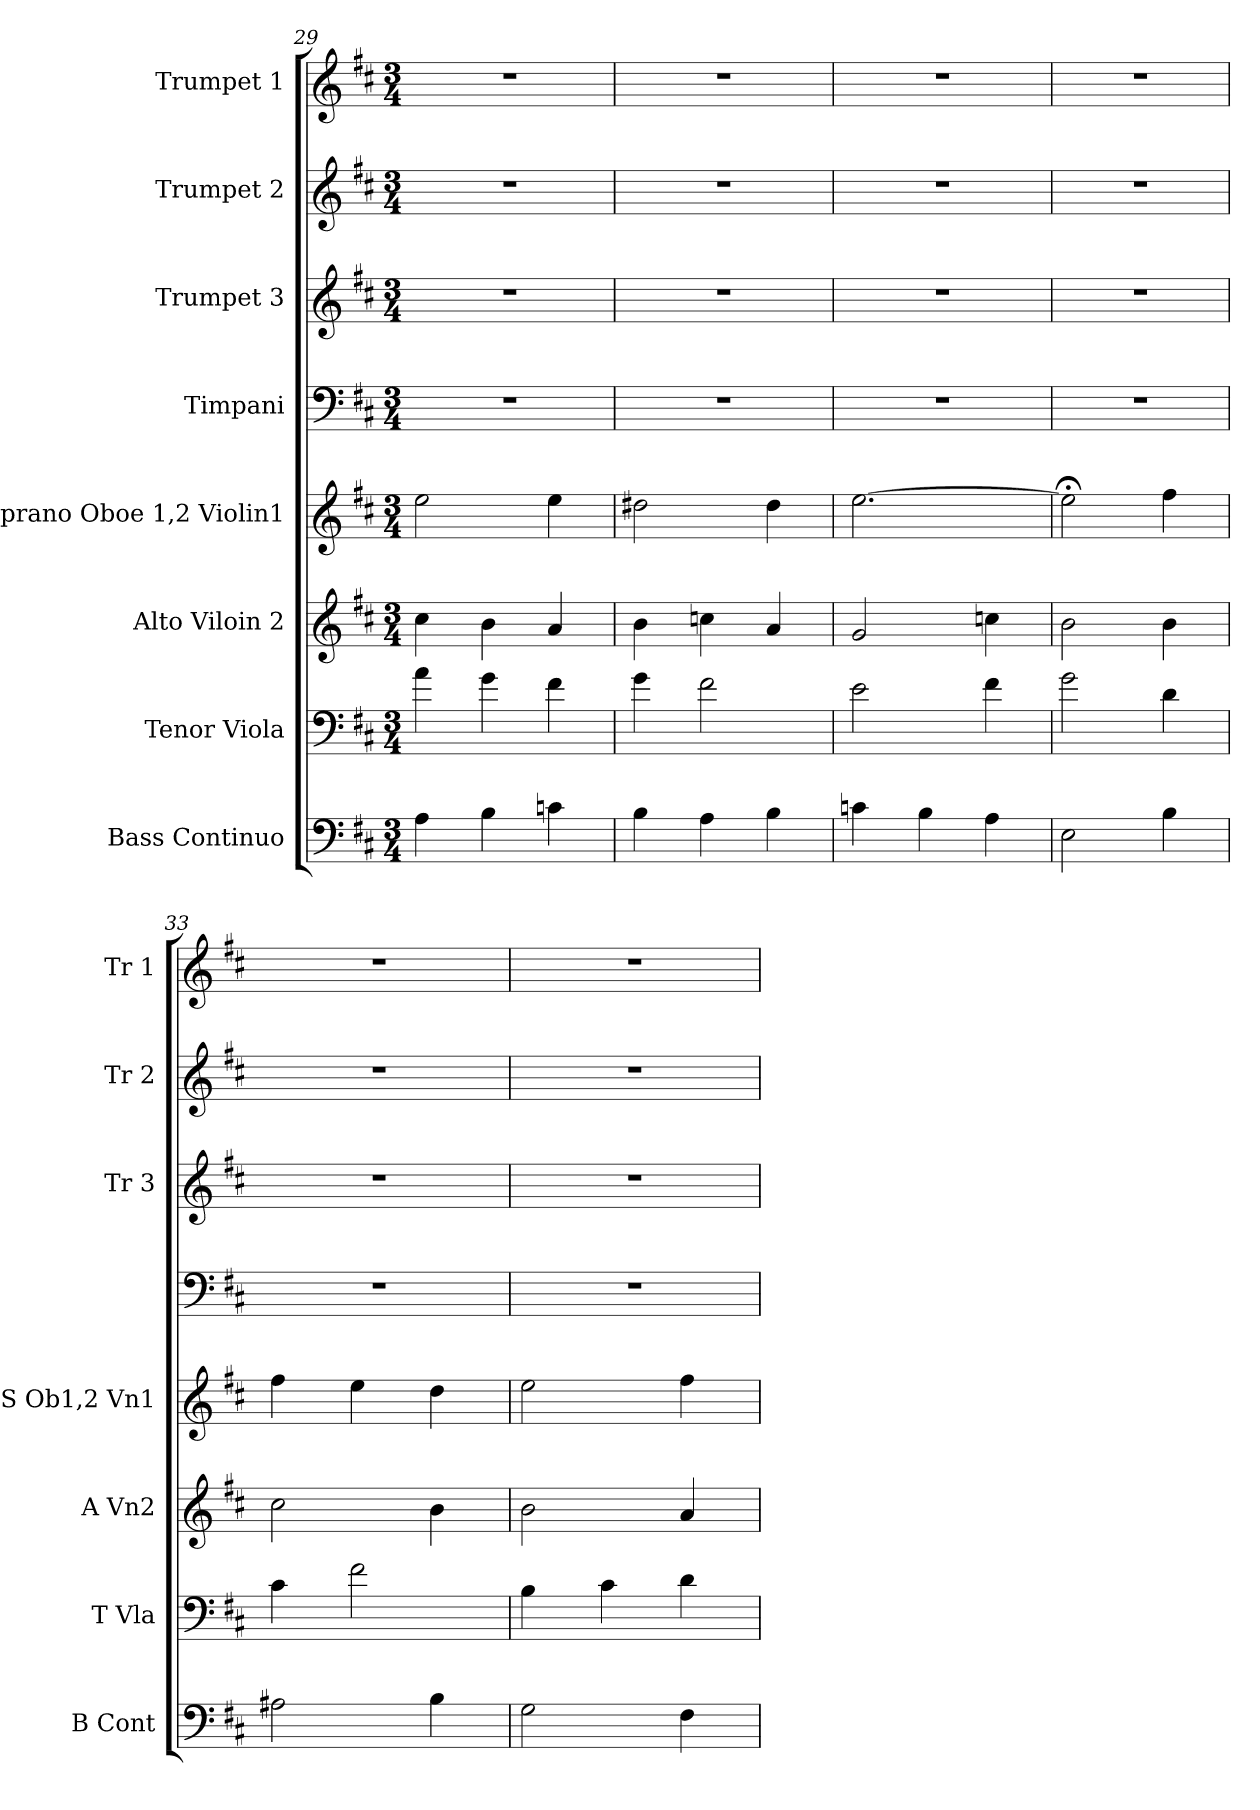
**kern	**kern	**kern	**kern	**kern	**kern	**kern	**kern
*part8	*part7	*part6	*part5	*part4	*part3	*part2	*part1
*staff8	*staff7	*staff6	*staff5	*staff4	*staff3	*staff2	*staff1
*I"Bass Continuo	*I"Tenor Viola	*I"Alto Viloin 2	*I"Soprano Oboe 1,2 Violin1	*I"Timpani	*I"Trumpet 3	*I"Trumpet 2	*I"Trumpet 1
*I'B Cont	*I'T Vla	*I'A Vn2	*I'S Ob1,2 Vn1	*	*I'Tr 3	*I'Tr 2	*I'Tr 1
*clefF4	*clefF4	*clefG2	*clefG2	*clefF4	*clefG2	*clefG2	*clefG2
*k[f#c#]	*k[f#c#]	*k[f#c#]	*k[f#c#]	*k[f#c#]	*k[f#c#]	*k[f#c#]	*k[f#c#]
*D:	*D:	*D:	*D:	*D:	*D:	*D:	*D:
*M3/4	*M3/4	*M3/4	*M3/4	*M3/4	*M3/4	*M3/4	*M3/4
=29	=29	=29	=29	=29	=29	=29	=29
4A\	4a\	4cc#\	2ee\	2.r	2.r	2.r	2.r
4B\	4g\	4b\	.	.	.	.	.
4cn\	4f#\	4a/	4ee\	.	.	.	.
=30	=30	=30	=30	=30	=30	=30	=30
4B\	4g\	4b\	2dd#X\	2.r	2.r	2.r	2.r
4A\	2f#\	4ccn\	.	.	.	.	.
4B\	.	4a/	4dd#\	.	.	.	.
=31	=31	=31	=31	=31	=31	=31	=31
4cn\	2e\	2g/	[2.ee\	2.r	2.r	2.r	2.r
4B\	.	.	.	.	.	.	.
4A\	4f#\	4ccn\	.	.	.	.	.
=32	=32	=32	=32	=32	=32	=32	=32
2E\	2g\	2b\	2ee;<\]	2.r	2.r	2.r	2.r
4B\	4d\	4b\	4ff#\	.	.	.	.
=33	=33	=33	=33	=33	=33	=33	=33
2A#X\	4c#\	2cc#\	4ff#\	2.r	2.r	2.r	2.r
.	2f#\	.	4ee\	.	.	.	.
4B\	.	4b\	4dd\	.	.	.	.
!!LO:PB:g=z
=34	=34	=34	=34	=34	=34	=34	=34
2G\	4B\	2b\	2ee\	2.r	2.r	2.r	2.r
.	4c#\	.	.	.	.	.	.
4F#\	4d\	4a/	4ff#\	.	.	.	.
=	=	=	=	=	=	=	=
*-	*-	*-	*-	*-	*-	*-	*-
